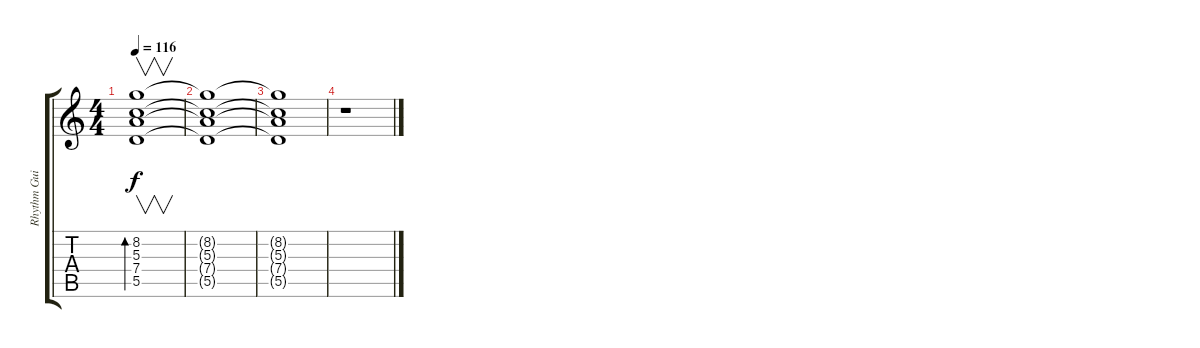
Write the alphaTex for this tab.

\track ("Rhythm Guitar 1" "Rhythm Gui") {instrument distortionguitar}
\staff {score tabs}
\tuning (E4 B3 G3 D3 A2 E2) {hide}
\ts (4 4)
\tempo 116
\clef g2
\ks c
(8.2 5.3 7.4 5.5).1{v bd 480 dy f} |
(8.2{t} 5.3{t} 7.4{t} 5.5{t}).1 |
(8.2{t} 5.3{t} 7.4{t} 5.5{t}).1 |
r.1
